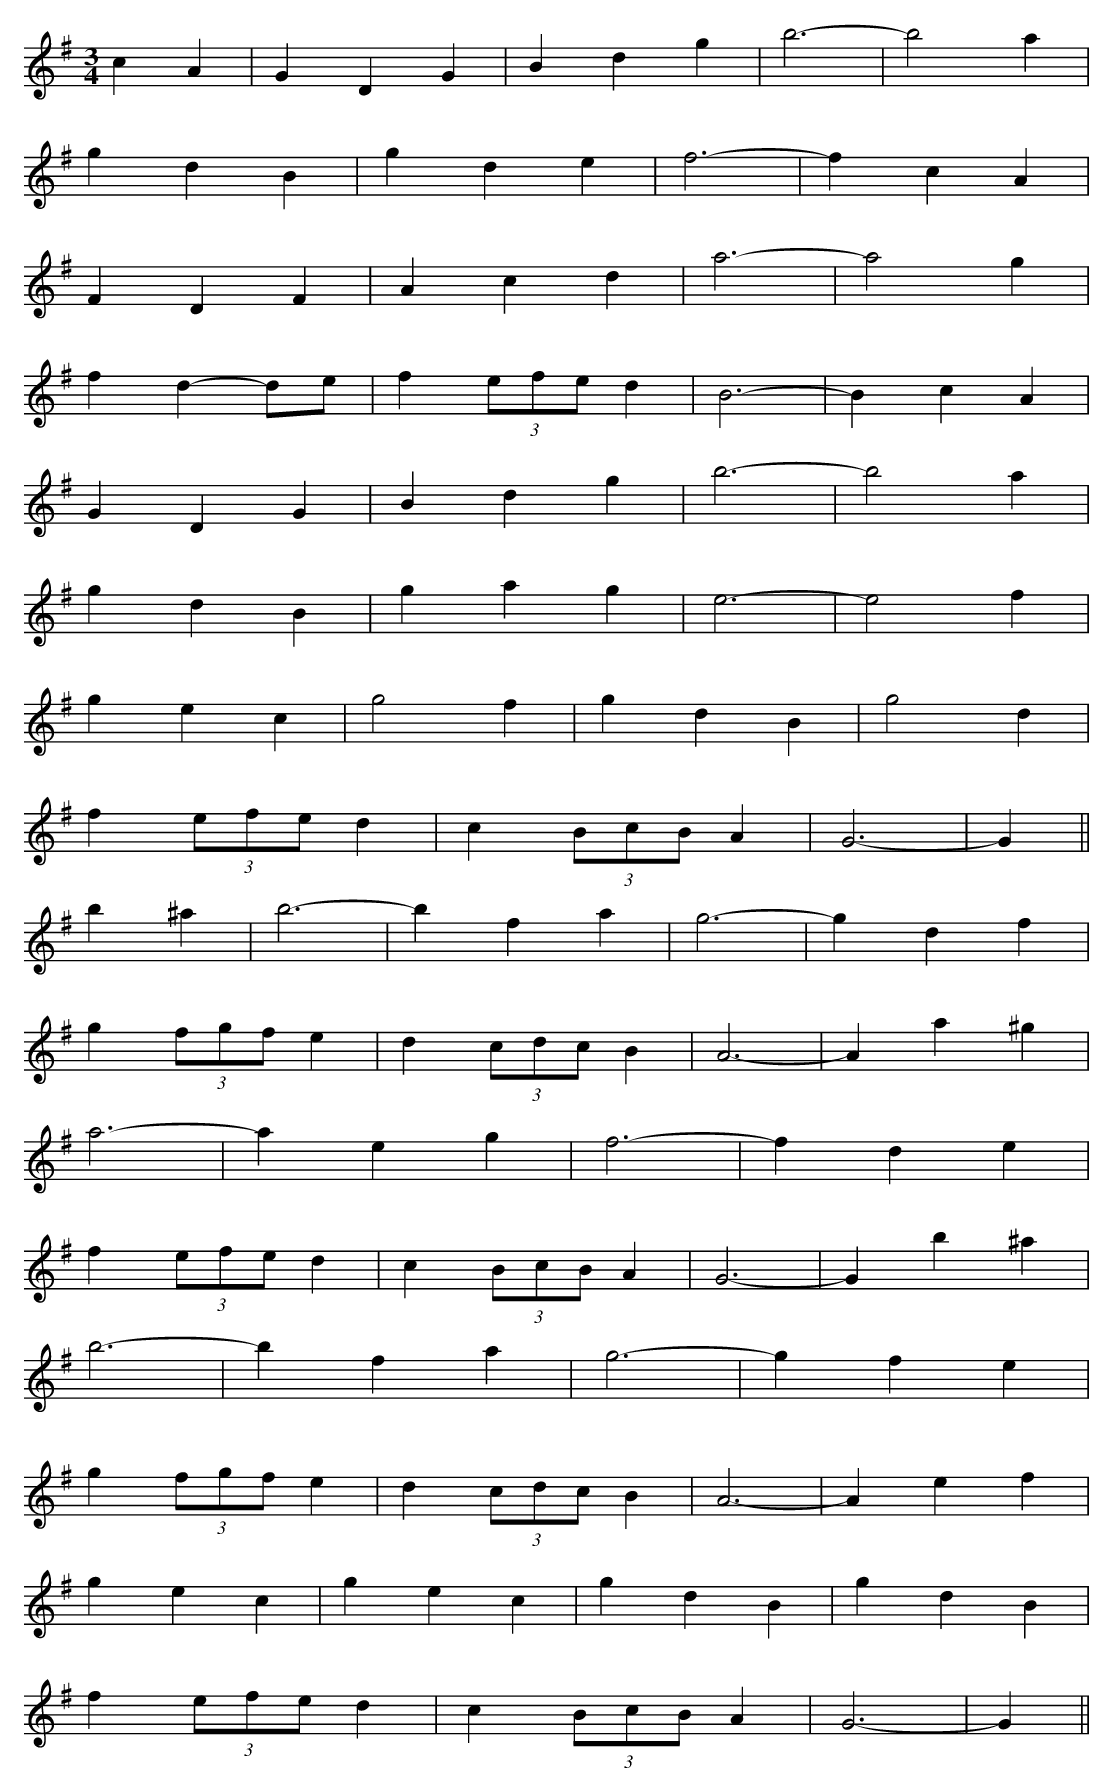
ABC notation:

X:1
M:3/4
K:G
c2 A2|G2 D2 G2|B2 d2 g2|b6-|b4 a2|
g2 d2 B2|g2 d2 e2|f6-|f2 c2 A2|
F2 D2 F2|A2 c2 d2|a6-|a4 g2|
f2 d2- de|f2 (3efe d2|B6-|B2 c2 A2|
G2 D2 G2|B2 d2 g2|b6-|b4 a2|
g2 d2 B2|g2 a2 g2|e6-|e4 f2|
g2 e2 c2|g4 f2|g2 d2 B2|g4 d2|
f2 (3efe d2|c2 (3BcB A2|G6-|G2||
b2 ^a2|b6-|b2 f2 a2|g6-|g2 d2 f2|
g2 (3fgf e2|d2 (3cdc B2|A6-|A2 a2 ^g2|
a6-|a2 e2 g2|f6-|f2 d2 e2|
f2 (3efe d2|c2 (3BcB A2|G6-|G2 b2 ^a2|
b6-|b2 f2 a2|g6-|g2 f2 e2|
g2 (3fgf e2|d2 (3cdc B2|A6-|A2 e2 f2|
g2 e2 c2|g2 e2 c2|g2 d2 B2|g2 d2 B2|
f2 (3efe d2|c2 (3BcB A2|G6-|G2||
